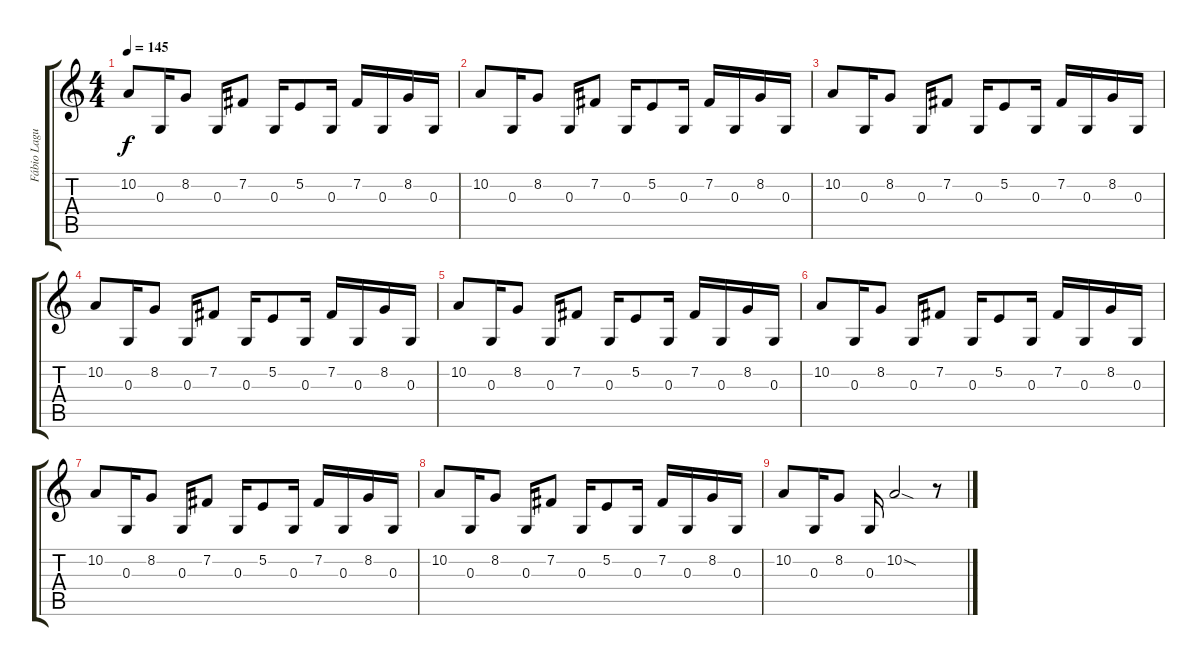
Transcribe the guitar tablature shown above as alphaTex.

\track ("Fábio Laguna" "Fábio Lagu") {instrument lead2sawtooth}
\staff {score tabs}
\tuning (E4 B3 G3 D3 A2 E2) {hide}
\ts (4 4)
\tempo 145
\clef g2
\ks c
10.2.8{dy f} 0.3.16 8.2.8 0.3.16 7.2.8 0.3.16 5.2.8 0.3.16 7.2.16 0.3.16 8.2.16 0.3.16 |
10.2.8 0.3.16 8.2.8 0.3.16 7.2.8 0.3.16 5.2.8 0.3.16 7.2.16 0.3.16 8.2.16 0.3.16 |
10.2.8 0.3.16 8.2.8 0.3.16 7.2.8 0.3.16 5.2.8 0.3.16 7.2.16 0.3.16 8.2.16 0.3.16 |
10.2.8 0.3.16 8.2.8 0.3.16 7.2.8 0.3.16 5.2.8 0.3.16 7.2.16 0.3.16 8.2.16 0.3.16 |
10.2.8 0.3.16 8.2.8 0.3.16 7.2.8 0.3.16 5.2.8 0.3.16 7.2.16 0.3.16 8.2.16 0.3.16 |
10.2.8 0.3.16 8.2.8 0.3.16 7.2.8 0.3.16 5.2.8 0.3.16 7.2.16 0.3.16 8.2.16 0.3.16 |
10.2.8 0.3.16 8.2.8 0.3.16 7.2.8 0.3.16 5.2.8 0.3.16 7.2.16 0.3.16 8.2.16 0.3.16 |
10.2.8 0.3.16 8.2.8 0.3.16 7.2.8 0.3.16 5.2.8 0.3.16 7.2.16 0.3.16 8.2.16 0.3.16 |
10.2.8 0.3.16 8.2.8 0.3.16 10.2{sod}.2 r.8
